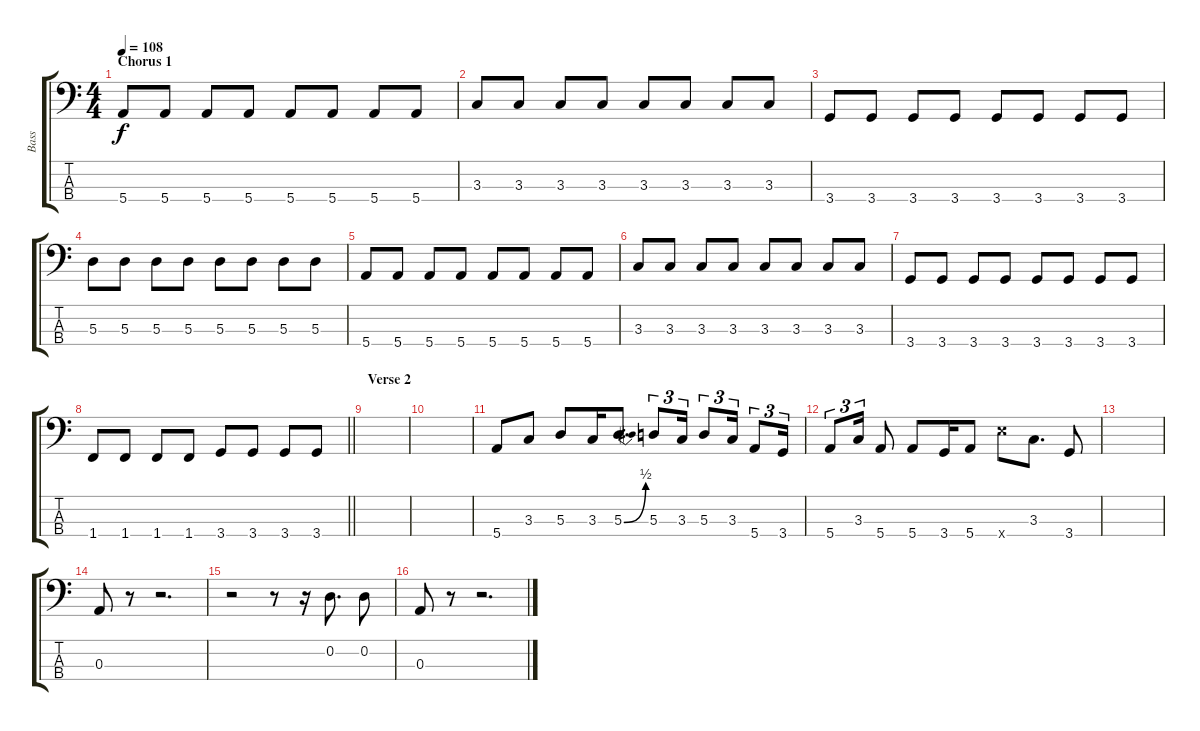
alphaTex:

\track ("Bass" "Bass") {instrument electricbassfinger}
\staff {score tabs}
\tuning (G2 D2 A1 E1) {hide}
\ts (4 4)
\section ("" "Chorus 1")
\tempo 108
\clef f4
\ks c
5.4.8{dy f} 5.4.8 5.4.8 5.4.8 5.4.8 5.4.8 5.4.8 5.4.8 |
3.3.8 3.3.8 3.3.8 3.3.8 3.3.8 3.3.8 3.3.8 3.3.8 |
3.4.8 3.4.8 3.4.8 3.4.8 3.4.8 3.4.8 3.4.8 3.4.8 |
5.3.8 5.3.8 5.3.8 5.3.8 5.3.8 5.3.8 5.3.8 5.3.8 |
5.4.8 5.4.8 5.4.8 5.4.8 5.4.8 5.4.8 5.4.8 5.4.8 |
3.3.8 3.3.8 3.3.8 3.3.8 3.3.8 3.3.8 3.3.8 3.3.8 |
3.4.8 3.4.8 3.4.8 3.4.8 3.4.8 3.4.8 3.4.8 3.4.8 |
\barLineRight lightlight
1.4.8 1.4.8 1.4.8 1.4.8 3.4.8 3.4.8 3.4.8 3.4.8 |
\section ("" "Verse 2")
|
|
5.4.8 3.3.8 5.3.8 3.3.16 5.3{be (bend 0 0 60 2)}.8{d} 5.3.8{tu (3 2)} 3.3.16{tu (3 2)} 5.3.8{tu (3 2)} 3.3.16{tu (3 2)} 5.4.8{tu (3 2)} 3.4.16{tu (3 2)} |
5.4.8{tu (3 2)} 3.3.16{tu (3 2)} 5.4.8 5.4.8 3.4.16 5.4.8 12.4{x}.8 3.3.8{d} 3.4.8 |
|
0.3.8 r.8 r.2{d} |
r.2 r.8 r.16 0.2.8{d} 0.2.8 |
0.3.8 r.8 r.2{d}
